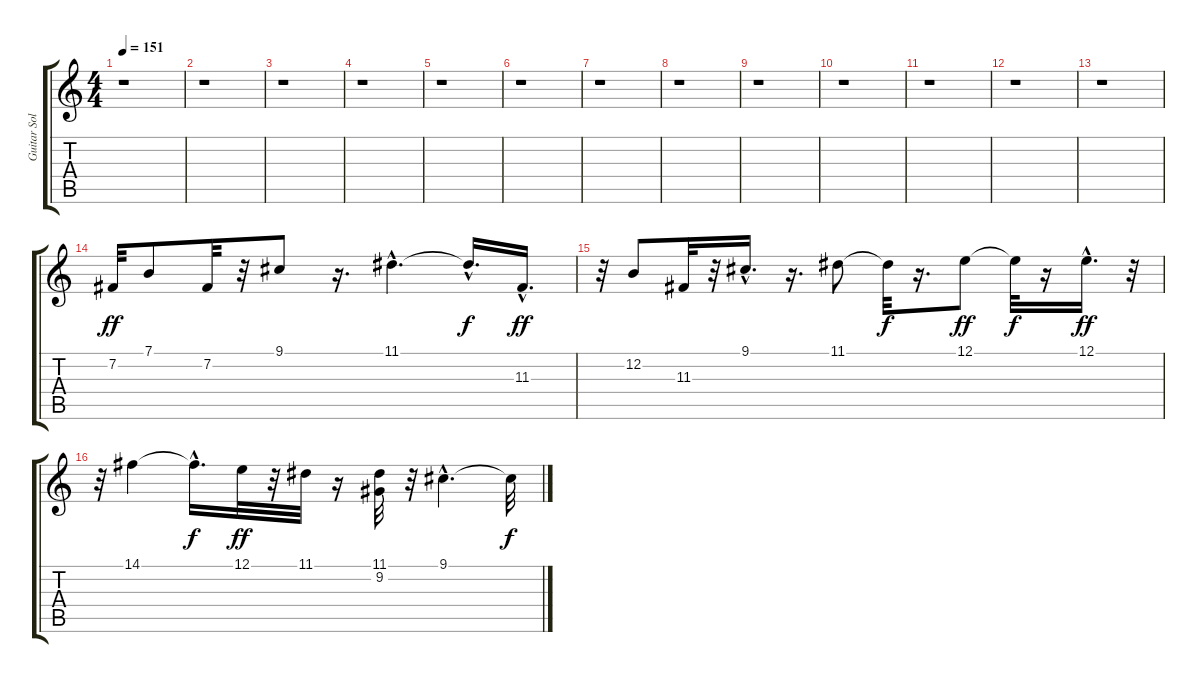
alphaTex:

\track ("Guitar Solo Pad" "Guitar Sol") {instrument viola}
\staff {score tabs}
\tuning (E4 B3 G3 D3 A2 E2) {hide}
\ts (4 4)
\tempo 151
\clef g2
\ks c
r.1{dy ff} |
r.1 |
r.1 |
r.1 |
r.1 |
r.1 |
r.1 |
r.1 |
r.1 |
r.1 |
r.1 |
r.1 |
r.1 |
7.2.32 7.1.8 7.2.32 r.32 9.1.8 r.16{d} 11.1{hac}.4{d} 11.1{hac t}.16{d dy f} 11.3{hac}.16{d dy ff} |
r.32 12.2.8 11.3.32 r.32 9.1{hac}.16{d} r.16{d} 11.1.8 11.1{t}.32{dy f} r.16{d} 12.1.8{dy ff} 12.1{t}.32{dy f} r.16 12.1{hac}.16{d dy ff} r.32 |
r.32 14.1.4 14.1{hac t}.16{d dy f} 12.1.32{dy ff} r.32 11.1.32 r.16 (11.1 9.2).32 r.32 9.1{hac}.4{d} 9.1{t}.32{dy f}
